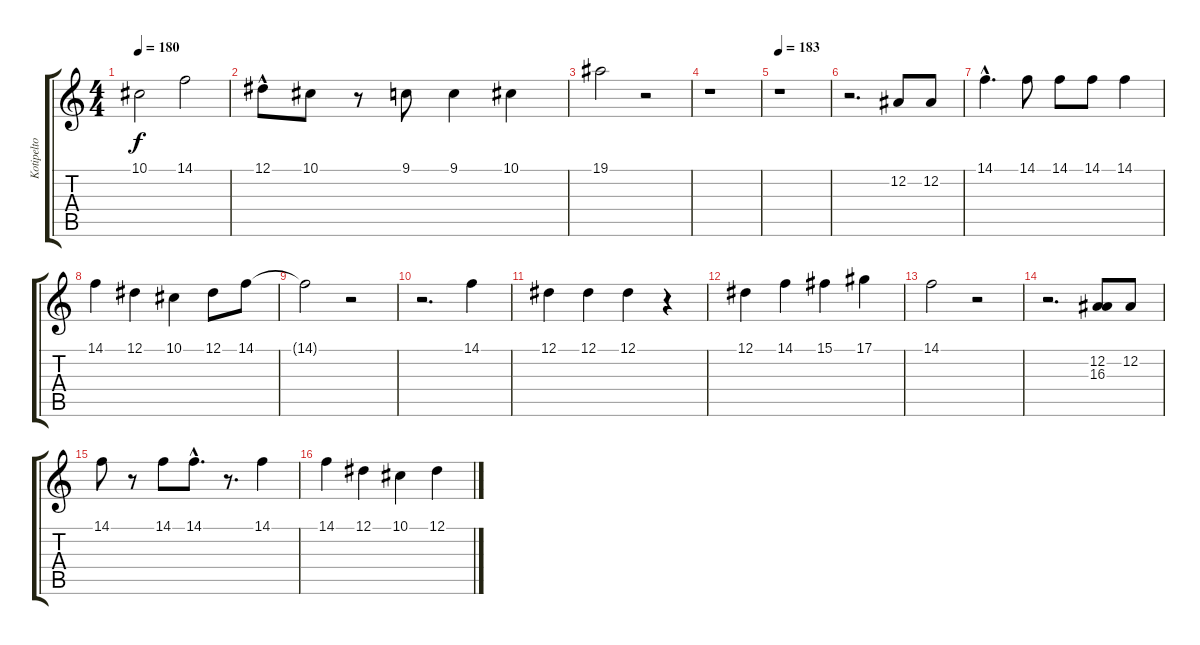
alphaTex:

\track ("Kotipelto" "Kotipelto") {instrument panflute}
\staff {score tabs}
\tuning (Eb4 Bb3 Gb3 Db3 Ab2 Eb2) {hide}
\ts (4 4)
\tempo 180
\clef g2
\ks c
10.1.2{dy f} 14.1.2 |
12.1{hac}.8 10.1.8 r.8 9.1.8 9.1.4 10.1.4 |
19.1.2 r.2 |
r.1 |
\tempo 183
r.1 |
r.2{d} 12.2.8 12.2.8 |
14.1{hac}.4{d} 14.1.8 14.1.8 14.1.8 14.1.4 |
14.1.4 12.1.4 10.1.4 12.1.8 14.1.8 |
14.1{t}.2 r.2 |
r.2{d} 14.1.4 |
12.1.4 12.1.4 12.1.4 r.4 |
12.1.4 14.1.4 15.1.4 17.1.4 |
14.1.2 r.2 |
r.2{d} (12.2 16.3).8 12.2.8 |
14.1.8 r.8 14.1.8 14.1{hac}.8{d} r.8{d} 14.1.4 |
14.1.4 12.1.4 10.1.4 12.1.4
